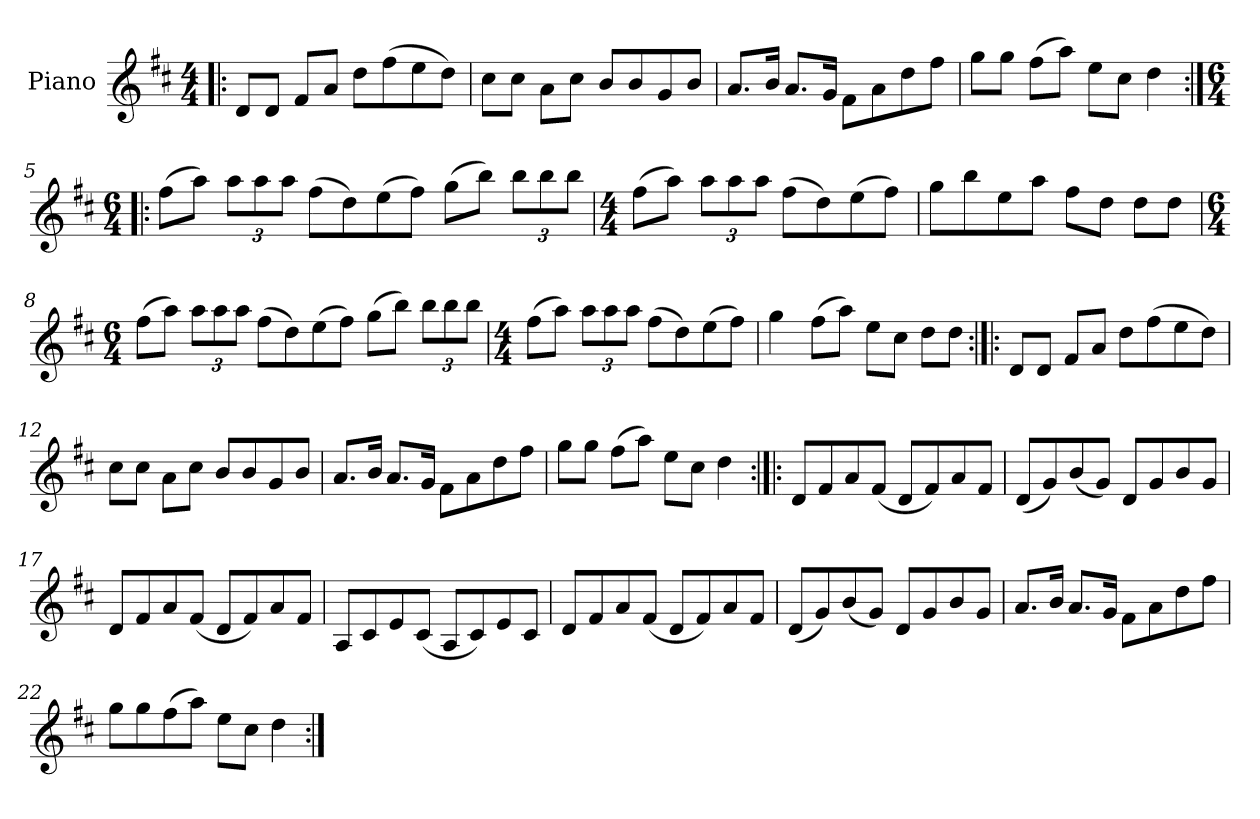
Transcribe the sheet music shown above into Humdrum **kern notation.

**kern
*part1
*staff1
*I"Piano
*I'Pno
*clefG2
*k[f#c#]
*D:
*M4/4
=1!|:
8d/L
8d/J
8f#/L
8a/J
8dd\L
(>8ff#\
8ee\
8dd\J)
=2
8cc#\L
8cc#\J
8a\L
8cc#\J
8b/L
8b/
8g/
8b/J
=3
8.a/L
16b/Jk
8.a/L
16g/Jk
8f#\L
8a\
8dd\
8ff#\J
=4
8gg\L
8gg\J
(>8ff#\L
8aa\J)
8ee\L
8cc#\J
4dd\
=5:|!|:
*M6/4
(>8ff#\L
8aa\J)
12aa\L
12aa\
12aa\J
(>8ff#\L
8dd\)
(>8ee\
8ff#\J)
(>8gg\L
8bb\J)
12bb\L
12bb\
12bb\J
=6
*M4/4
(>8ff#\L
8aa\J)
12aa\L
12aa\
12aa\J
(>8ff#\L
8dd\)
(>8ee\
8ff#\J)
=7
8gg\L
8bb\
8ee\
8aa\J
8ff#\L
8dd\J
8dd\L
8dd\J
=8
*M6/4
(>8ff#\L
8aa\J)
12aa\L
12aa\
12aa\J
(>8ff#\L
8dd\)
(>8ee\
8ff#\J)
(>8gg\L
8bb\J)
12bb\L
12bb\
12bb\J
=9
*M4/4
(>8ff#\L
8aa\J)
12aa\L
12aa\
12aa\J
(>8ff#\L
8dd\)
(>8ee\
8ff#\J)
=10
4gg\
(>8ff#\L
8aa\J)
8ee\L
8cc#\J
8dd\L
8dd\J
=11:|!|:
8d/L
8d/J
8f#/L
8a/J
8dd\L
(>8ff#\
8ee\
8dd\J)
=12
8cc#\L
8cc#\J
8a\L
8cc#\J
8b/L
8b/
8g/
8b/J
=13
8.a/L
16b/Jk
8.a/L
16g/Jk
8f#\L
8a\
8dd\
8ff#\J
=14
8gg\L
8gg\J
(>8ff#\L
8aa\J)
8ee\L
8cc#\J
4dd\
=15:|!|:
8d/L
8f#/
8a/
(<8f#/J
8d/L
8f#/)
8a/
8f#/J
=16
(<8d/L
8g/)
(<8b/
8g/J)
8d/L
8g/
8b/
8g/J
=17
8d/L
8f#/
8a/
(<8f#/J
8d/L
8f#/)
8a/
8f#/J
=18
8A/L
8c#/
8e/
(<8c#/J
8A/L
8c#/)
8e/
8c#/J
=19
8d/L
8f#/
8a/
(<8f#/J
8d/L
8f#/)
8a/
8f#/J
=20
(<8d/L
8g/)
(<8b/
8g/J)
8d/L
8g/
8b/
8g/J
=21
8.a/L
16b/Jk
8.a/L
16g/Jk
8f#\L
8a\
8dd\
8ff#\J
=22
8gg\L
8gg\
(>8ff#\
8aa\J)
8ee\L
8cc#\J
4dd\
=:|!
*-
